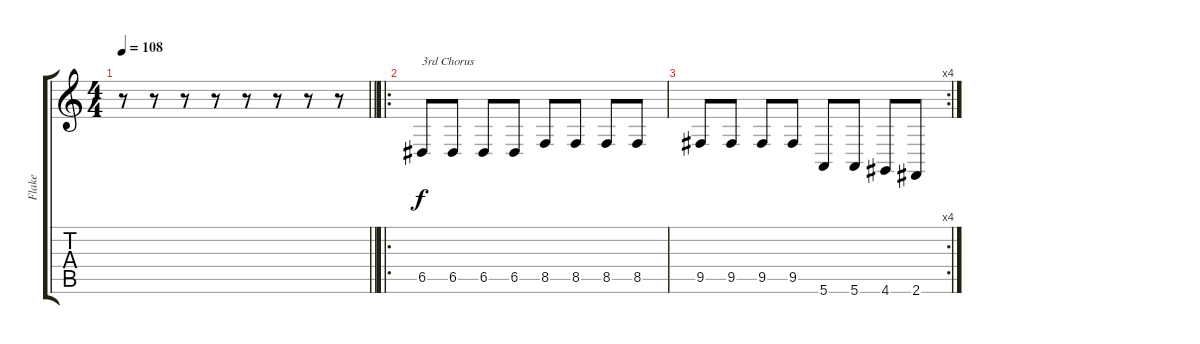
\track ("Flake" "Flake") {instrument harpsichord}
\staff {score tabs}
\tuning (E4 B3 G3 D3 A2 E2) {hide}
\ts (4 4)
\tempo 108
\clef g2
\barLineRight lightlight
\ks c
r.8{dy f} r.8 r.8 r.8 r.8 r.8 r.8 r.8 |
\ro
6.5.8{txt "3rd Chorus"} 6.5.8 6.5.8 6.5.8 8.5.8 8.5.8 8.5.8 8.5.8 |
\rc 4
9.5.8 9.5.8 9.5.8 9.5.8 5.6.8 5.6.8 4.6.8 2.6.8
